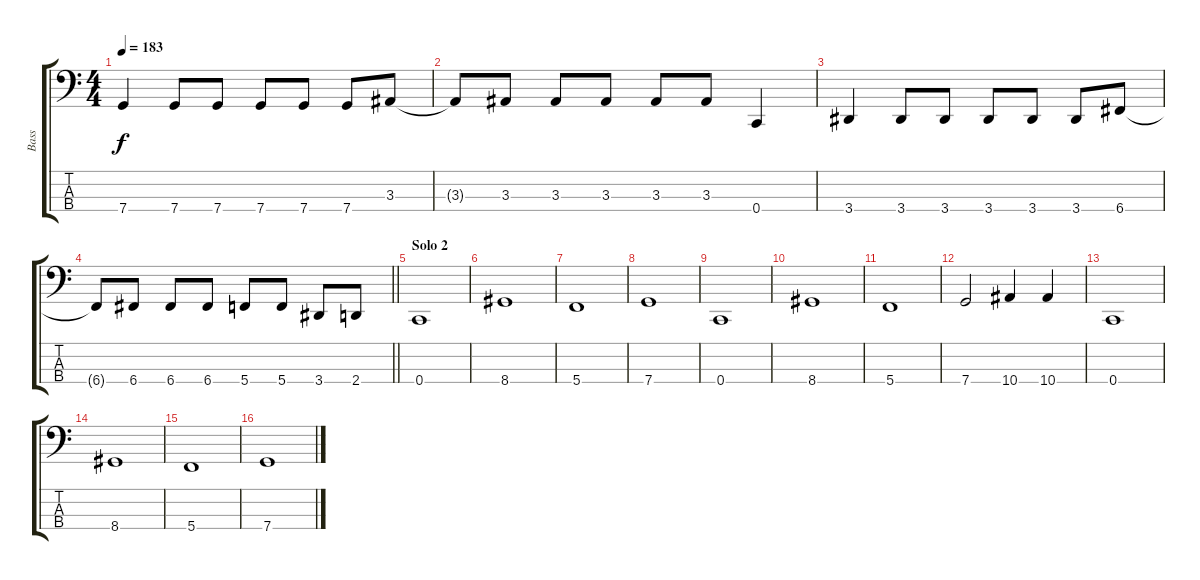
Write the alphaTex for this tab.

\track ("Bass" "Bass") {instrument electricbasspick}
\staff {score tabs}
\tuning (F2 C2 G1 C1) {hide}
\ts (4 4)
\tempo 183
\clef f4
\ks aminor
7.4.4{dy f} 7.4.8 7.4.8 7.4.8 7.4.8 7.4.8 3.3.8 |
3.3{t}.8 3.3.8 3.3.8 3.3.8 3.3.8 3.3.8 0.4.4 |
3.4.4 3.4.8 3.4.8 3.4.8 3.4.8 3.4.8 6.4.8 |
\barLineRight lightlight
6.4{t}.8 6.4.8 6.4.8 6.4.8 5.4.8 5.4.8 3.4.8 2.4.8 |
\section ("" "Solo 2")
\ks c
0.4.1 |
8.4.1 |
5.4.1 |
7.4.1 |
0.4.1 |
8.4.1 |
5.4.1 |
7.4.2 10.4.4 10.4.4 |
0.4.1 |
8.4.1 |
5.4.1 |
7.4.1
